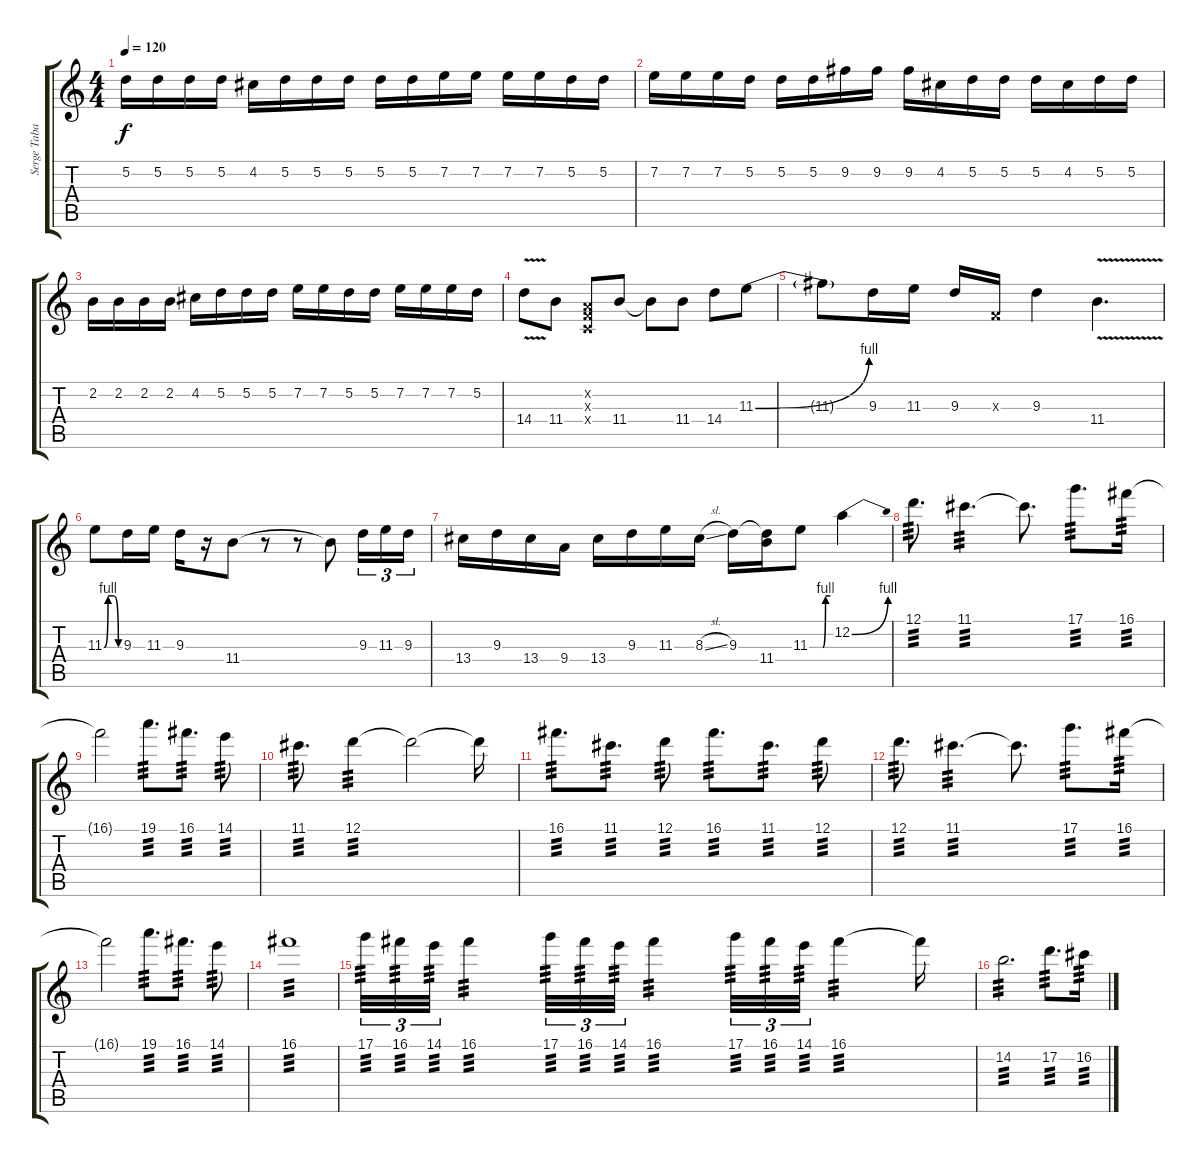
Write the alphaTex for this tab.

\track ("Serge Tabachnikov " "Serge Taba") {instrument distortionguitar}
\staff {score tabs}
\tuning (D4 A3 F3 C3 G2 D2) {hide}
\ts (4 4)
\tempo 120
\clef g2
\ks c
5.2.16{dy f} 5.2.16 5.2.16 5.2.16 4.2.16 5.2.16 5.2.16 5.2.16 5.2.16 5.2.16 7.2.16 7.2.16 7.2.16 7.2.16 5.2.16 5.2.16 |
7.2.16 7.2.16 7.2.16 5.2.16 5.2.16 5.2.16 9.2.16 9.2.16 9.2.16 4.2.16 5.2.16 5.2.16 5.2.16 4.2.16 5.2.16 5.2.16 |
2.2.16 2.2.16 2.2.16 2.2.16 4.2.16 5.2.16 5.2.16 5.2.16 7.2.16 7.2.16 5.2.16 5.2.16 7.2.16 7.2.16 7.2.16 5.2.16 |
14.4{v}.8 11.4.8 (0.2{x} 0.3{x} 0.4{x}).8 11.4.8 11.4{t}.8 11.4.8 14.4.8 11.3{be (bend 0 0 60 4)}.8 |
11.3{t}.8 9.3.16 11.3.16 9.3.16 0.3{x}.16 9.3.4 11.4{v}.4{d} |
11.3{be (custom 0 0 15 4 37 4 55 0 60 0)}.8 9.3.16 11.3.16 9.3.16 r.16 11.4.8 r.8 r.8 11.4{t}.8 9.3.16{tu (3 2)} 11.3.16{tu (3 2)} 9.3.16{tu (3 2)} |
13.4.16 9.3.16 13.4.16 9.4.16 13.4.16 9.3.16 11.3.16 8.3{sl}.16 9.3.16 (9.3{t} 11.4).16 11.3{be (custom 0 0 38 0 46 4 60 4)}.8 12.2{be (bend 0 0 60 4)}.4 |
12.1.8{d tp 3} 11.1.4{d tp 3} 11.1{t}.8{d} 17.1.8{d tp 3} 16.1.16{tp 3} |
16.1{t}.2 19.1.8{d tp 3} 16.1.8{d tp 3} 14.1.8{tp 3} |
11.1.8{d tp 3} 12.1.4{tp 3} 12.1{t}.2 12.1{t}.16 |
16.1.8{d tp 3} 11.1.8{d tp 3} 12.1.8{tp 3} 16.1.8{d tp 3} 11.1.8{d tp 3} 12.1.8{tp 3} |
12.1.8{d tp 3} 11.1.4{d tp 3} 11.1{t}.8{d} 17.1.8{d tp 3} 16.1.16{tp 3} |
16.1{t}.2 19.1.8{d tp 3} 16.1.8{d tp 3} 14.1.8{tp 3} |
16.1.1{tp 3} |
17.1.32{tu (3 2) tp 3} 16.1.32{tu (3 2) tp 3} 14.1.32{tu (3 2) tp 3} 16.1.4{tp 3} 17.1.32{tu (3 2) tp 3} 16.1.32{tu (3 2) tp 3} 14.1.32{tu (3 2) tp 3} 16.1.4{tp 3} 17.1.32{tu (3 2) tp 3} 16.1.32{tu (3 2) tp 3} 14.1.32{tu (3 2) tp 3} 16.1.4{tp 3} 16.1{t}.16 |
14.2.2{d tp 3} 17.2.8{d tp 3} 16.2.16{tp 3}
